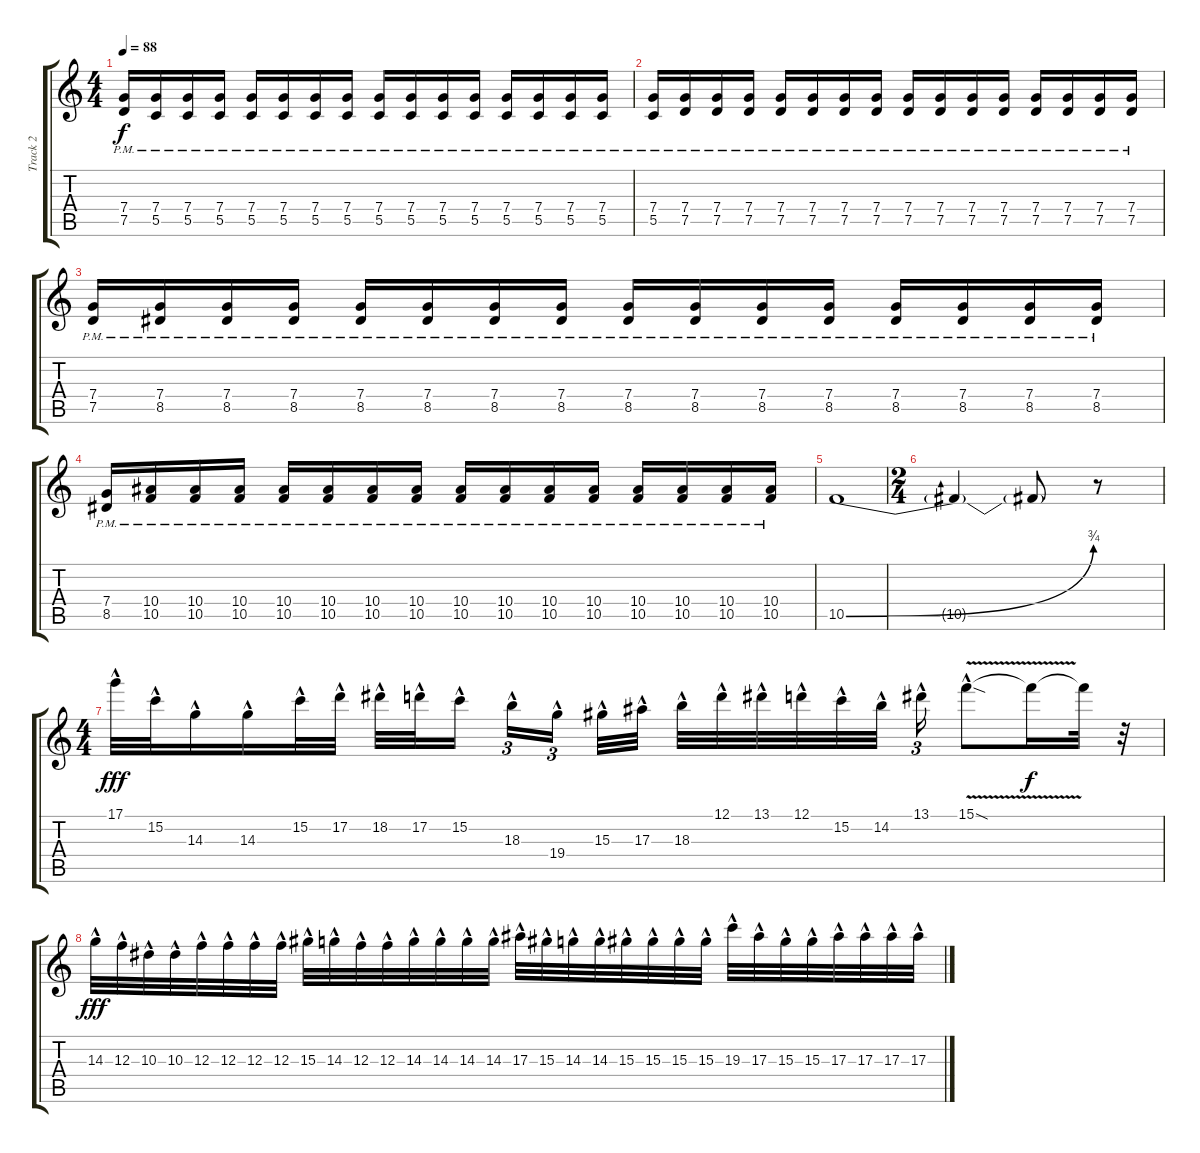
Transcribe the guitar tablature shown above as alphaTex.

\track ("Track 2" "Track 2") {instrument distortionguitar}
\staff {score tabs}
\tuning (D4 A3 F3 C3 G2 C2) {hide}
\ts (4 4)
\tempo 88
\clef g2
\ks c
(7.4{pm} 7.5{pm}).16{dy f} (7.4{pm} 5.5{pm}).16 (7.4{pm} 5.5{pm}).16 (7.4{pm} 5.5{pm}).16 (7.4{pm} 5.5{pm}).16 (7.4{pm} 5.5{pm}).16 (7.4{pm} 5.5{pm}).16 (7.4{pm} 5.5{pm}).16 (7.4{pm} 5.5{pm}).16 (7.4{pm} 5.5{pm}).16 (7.4{pm} 5.5{pm}).16 (7.4{pm} 5.5{pm}).16 (7.4{pm} 5.5{pm}).16 (7.4{pm} 5.5{pm}).16 (7.4{pm} 5.5{pm}).16 (7.4{pm} 5.5{pm}).16 |
(7.4{pm} 5.5{pm}).16 (7.4{pm} 7.5{pm}).16 (7.4{pm} 7.5{pm}).16 (7.4{pm} 7.5{pm}).16 (7.4{pm} 7.5{pm}).16 (7.4{pm} 7.5{pm}).16 (7.4{pm} 7.5{pm}).16 (7.4{pm} 7.5{pm}).16 (7.4{pm} 7.5{pm}).16 (7.4{pm} 7.5{pm}).16 (7.4{pm} 7.5{pm}).16 (7.4{pm} 7.5{pm}).16 (7.4{pm} 7.5{pm}).16 (7.4{pm} 7.5{pm}).16 (7.4{pm} 7.5{pm}).16 (7.4{pm} 7.5{pm}).16 |
(7.4{pm} 7.5{pm}).16 (7.4{pm} 8.5{pm}).16 (7.4{pm} 8.5{pm}).16 (7.4{pm} 8.5{pm}).16 (7.4{pm} 8.5{pm}).16 (7.4{pm} 8.5{pm}).16 (7.4{pm} 8.5{pm}).16 (7.4{pm} 8.5{pm}).16 (7.4{pm} 8.5{pm}).16 (7.4{pm} 8.5{pm}).16 (7.4{pm} 8.5{pm}).16 (7.4{pm} 8.5{pm}).16 (7.4{pm} 8.5{pm}).16 (7.4{pm} 8.5{pm}).16 (7.4{pm} 8.5{pm}).16 (7.4{pm} 8.5{pm}).16 |
(7.4{pm} 8.5{pm}).16 (10.4{pm} 10.5{pm}).16 (10.4{pm} 10.5{pm}).16 (10.4{pm} 10.5{pm}).16 (10.4{pm} 10.5{pm}).16 (10.4{pm} 10.5{pm}).16 (10.4{pm} 10.5{pm}).16 (10.4{pm} 10.5{pm}).16 (10.4{pm} 10.5{pm}).16 (10.4{pm} 10.5{pm}).16 (10.4{pm} 10.5{pm}).16 (10.4{pm} 10.5{pm}).16 (10.4{pm} 10.5{pm}).16 (10.4{pm} 10.5{pm}).16 (10.4{pm} 10.5{pm}).16 (10.4{pm} 10.5{pm}).16 |
10.5{be (bend 0 0 60 3)}.1 |
\ts (2 4)
10.5{t}.4 10.5{t}.8 r.8 |
\ts (4 4)
17.1{hac}.32{dy fff} 15.2{hac}.32 14.3{hac}.16 14.3{hac}.16 15.2{hac}.32 17.2{hac}.32 18.2{hac}.32 17.2{hac}.32 15.2{hac}.16{beam splitsecondary} 18.3{hac}.16{tu (3 2)} 19.4{hac}.16{tu (3 2) beam splitsecondary} 15.3{hac}.32 17.3{hac}.32 18.3{hac}.32 12.1{hac}.32 13.1{hac}.32 12.1{hac}.32 15.2{hac}.32 14.2{hac}.32{beam splitsecondary} 13.1{hac}.16{tu (3 2)} 15.1{v sod hac}.8 15.1{t}.16{dy f} 15.1{t}.32 r.32 |
14.3{hac}.32{dy fff} 12.3{hac}.32 10.3{hac}.32 10.3{hac}.32 12.3{hac}.32 12.3{hac}.32 12.3{hac}.32 12.3{hac}.32 15.3{hac}.32 14.3{hac}.32 12.3{hac}.32 12.3{hac}.32 14.3{hac}.32 14.3{hac}.32 14.3{hac}.32 14.3{hac}.32 17.3{hac}.32 15.3{hac}.32 14.3{hac}.32 14.3{hac}.32 15.3{hac}.32 15.3{hac}.32 15.3{hac}.32 15.3{hac}.32 19.3{hac}.32 17.3{hac}.32 15.3{hac}.32 15.3{hac}.32 17.3{hac}.32 17.3{hac}.32 17.3{hac}.32 17.3{hac}.32
